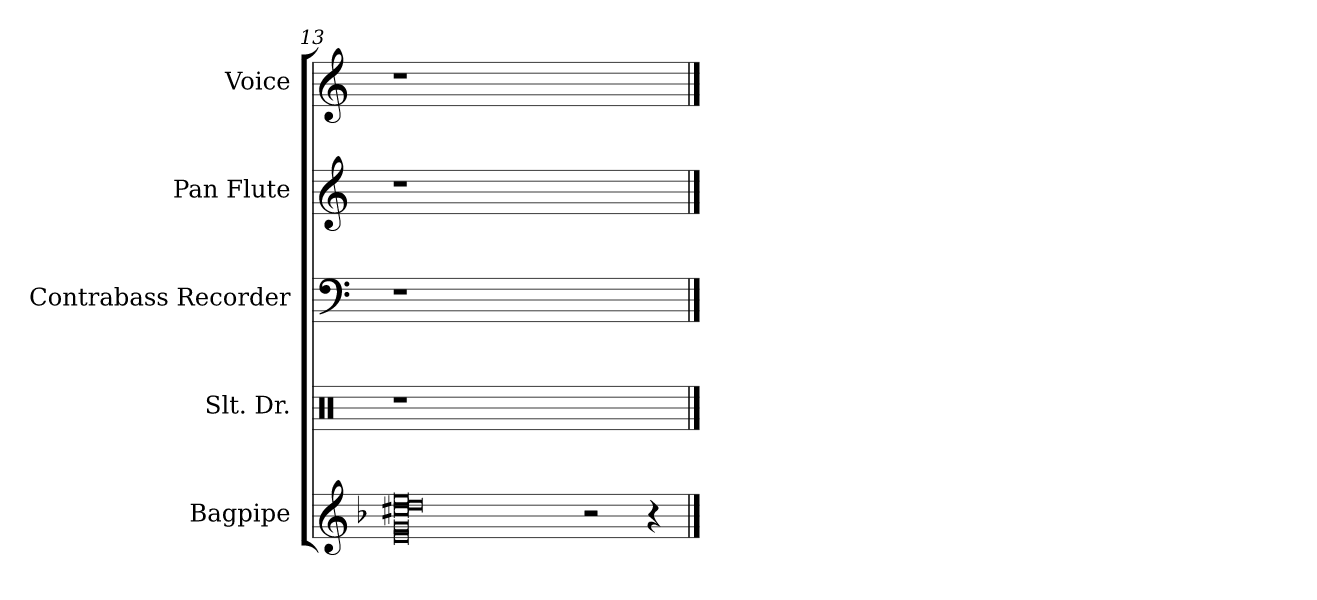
**kern	**kern	**kern	**kern	**kern
*part5	*part4	*part3	*part2	*part1
*staff5	*staff4	*staff3	*staff2	*staff1
*I"Bagpipe	*I"Slt. Dr.	*I"Contrabass Recorder	*I"Pan Flute	*I"Voice
*I'Bagp.	*I'Slt. Dr.	*I'Cb. Rec.	*I'Pn. Fl.	*I'Voice
*clefG2	*clefX	*clefF4	*clefG2	*clefG2
*k[b-]	*k[]	*k[]	*k[]	*k[]
*F:	*C:	*C:	*C:	*C:
=13	=13	=13	=13	=13
!	!	!LO:N:vis=1	!LO:N:vis=1	!LO:N:vis=1
0e 0g 0cc#X 0dd 0ee	1r	1r	1r	1r
.	1..ryy	1..ryy	1..ryy	1..ryy
2r	.	.	.	.
4r	.	.	.	.
==	==	==	==	==
*-	*-	*-	*-	*-
